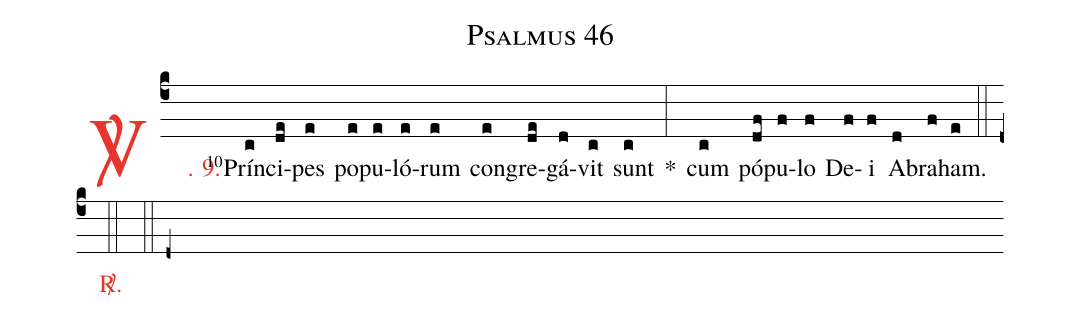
name: Psalmus 46;
%%
(c4)

<c><sp>V/</sp>. 9.</c>() <v>\VSup{10}</v>Prín(c)ci(de)pes(e) po(e)pu(e)ló(e)rum(e) con(e)gre(de)gá(d)vit(c) sunt(c) *(:) cum(c) pó(df)pu(f)lo(f) De(f)i(f) A(d)bra(f)ham.(e)

(::)

<c><sp>R/</sp>.</c>(::)

(::)

(d+)
